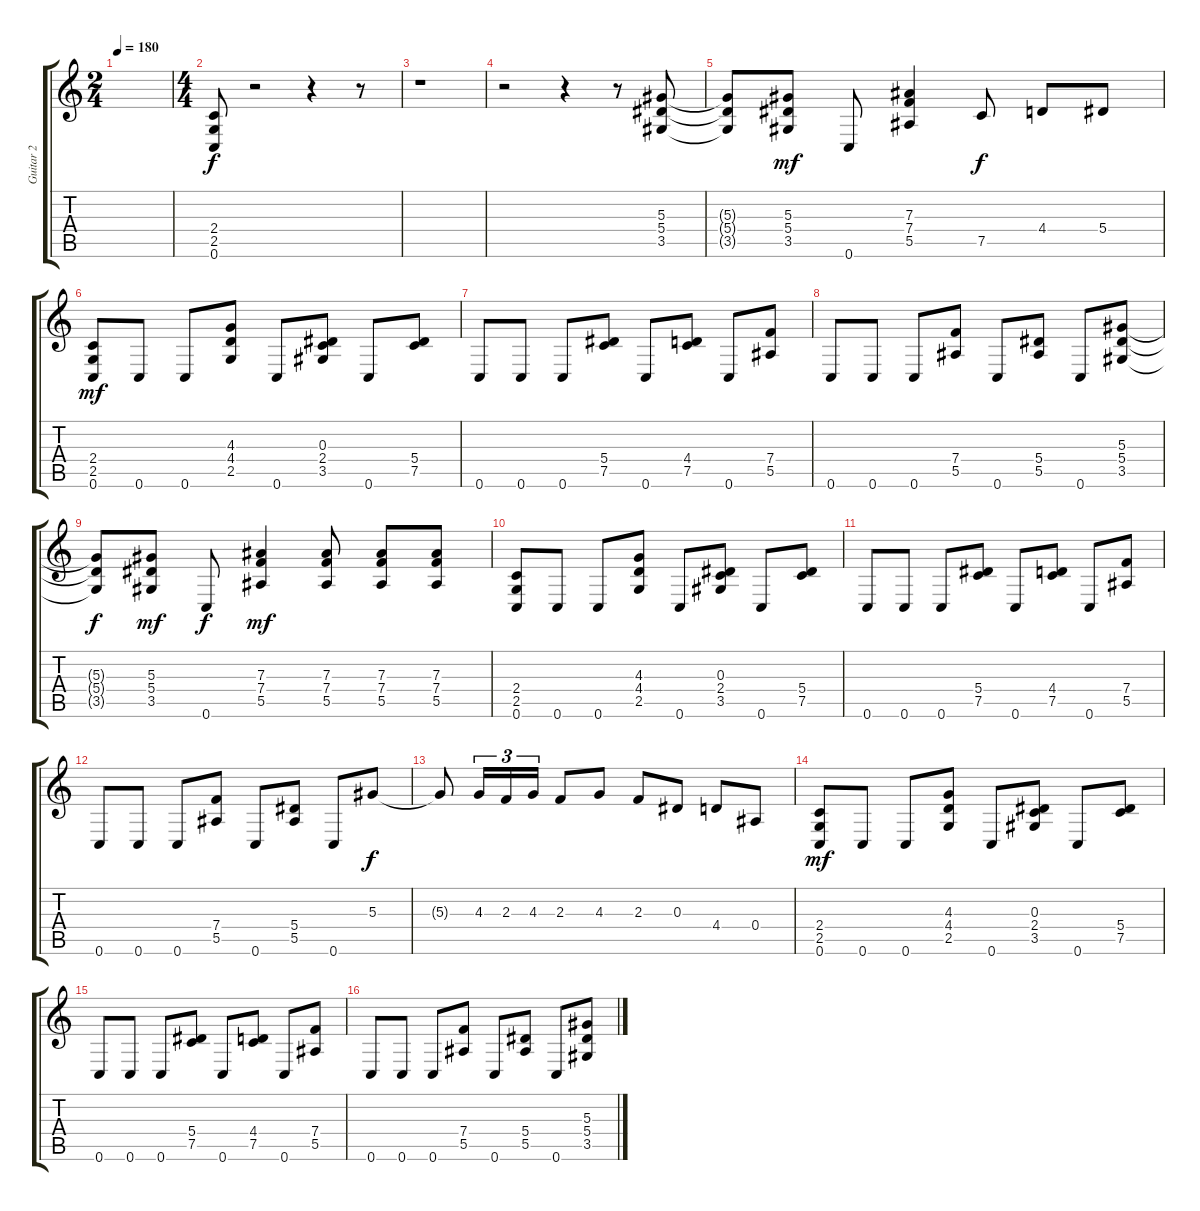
\track ("Guitar 2" "Guitar 2") {instrument distortionguitar}
\staff {score tabs}
\tuning (C4 G3 Eb3 Bb2 F2 C2) {hide}
\ts (2 4)
\tempo 180
\clef g2
\ks c
|
\ts (4 4)
(2.4 2.5 0.6).8 r.2 r.4 r.8 |
r.1 |
r.2 r.4 r.8 (5.3 5.4 3.5).8 |
(5.3{t} 5.4{t} 3.5{t}).8{dy f} (5.3 5.4 3.5).8{dy mf} 0.6.8 (7.3 7.4 5.5).4 7.5.8{dy f} 4.4.8 5.4.8 |
(2.4 2.5 0.6).8{dy mf} 0.6.8 0.6.8 (4.3 4.4 2.5).8 0.6.8 (0.3 2.4 3.5).8 0.6.8 (5.4 7.5).8 |
0.6.8 0.6.8 0.6.8 (5.4 7.5).8 0.6.8 (4.4 7.5).8 0.6.8 (7.4 5.5).8 |
0.6.8 0.6.8 0.6.8 (7.4 5.5).8 0.6.8 (5.4 5.5).8 0.6.8 (5.3 5.4 3.5).8 |
(5.3{t} 5.4{t} 3.5{t}).8{dy f} (5.3 5.4 3.5).8{dy mf} 0.6.8{dy f} (7.3 7.4 5.5).4{dy mf} (7.3 7.4 5.5).8 (7.3 7.4 5.5).8 (7.3 7.4 5.5).8 |
(2.4 2.5 0.6).8 0.6.8 0.6.8 (4.3 4.4 2.5).8 0.6.8 (0.3 2.4 3.5).8 0.6.8 (5.4 7.5).8 |
0.6.8 0.6.8 0.6.8 (5.4 7.5).8 0.6.8 (4.4 7.5).8 0.6.8 (7.4 5.5).8 |
0.6.8 0.6.8 0.6.8 (7.4 5.5).8 0.6.8 (5.4 5.5).8 0.6.8 5.3.8{dy f} |
5.3{t}.8 4.3.16{tu (3 2)} 2.3.16{tu (3 2)} 4.3.16{tu (3 2)} 2.3.8 4.3.8 2.3.8 0.3.8 4.4.8 0.4.8 |
(2.4 2.5 0.6).8{dy mf} 0.6.8 0.6.8 (4.3 4.4 2.5).8 0.6.8 (0.3 2.4 3.5).8 0.6.8 (5.4 7.5).8 |
0.6.8 0.6.8 0.6.8 (5.4 7.5).8 0.6.8 (4.4 7.5).8 0.6.8 (7.4 5.5).8 |
0.6.8 0.6.8 0.6.8 (7.4 5.5).8 0.6.8 (5.4 5.5).8 0.6.8 (5.3 5.4 3.5).8
